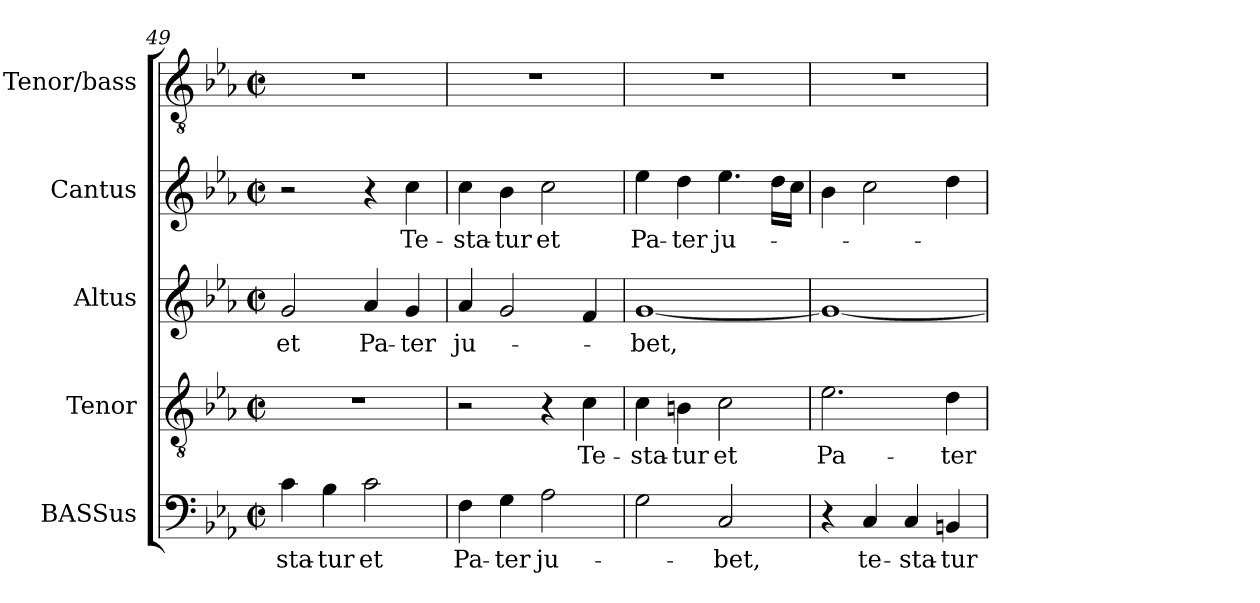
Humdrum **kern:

**kern	**text	**kern	**text	**kern	**text	**kern	**text	**kern
*part5	*part5	*part4	*part4	*part3	*part3	*part2	*part2	*part1
*staff5	*staff5	*staff4	*staff4	*staff3	*staff3	*staff2	*staff2	*staff1
*I"BASSus	*	*I"Tenor	*	*I"Altus	*	*I"Cantus	*	*I"Tenor/bass
*I'B.	*	*I'T.	*	*I'A.	*	*I'C.	*	*I't./b.
*clefF4	*	*clefGv2	*	*clefG2	*	*clefG2	*	*clefGv2
*	*	*ITrd7c12	*	*	*	*	*	*ITrd7c12
*k[b-e-a-]	*	*k[b-e-a-]	*	*k[b-e-a-]	*	*k[b-e-a-]	*	*k[b-e-a-]
*E-:	*	*E-:	*	*E-:	*	*E-:	*	*E-:
*M2/2	*	*M2/2	*	*M2/2	*	*M2/2	*	*M2/2
*met(c|)	*	*met(c|)	*	*met(c|)	*	*met(c|)	*	*met(c|)
=49	=49	=49	=49	=49	=49	=49	=49	=49
!	!LO:LY:b:color=#000000	!	!	!	!	!	!	!
!	!	!	!	!	!LO:LY:b:color=#000000	!	!	!
4ci\	-sta-	1r	.	2gi/	et	2r	.	1r
!	!LO:LY:b:color=#000000	!	!	!	!	!	!	!
4B-i\	-tur	.	.	.	.	.	.	.
!	!LO:LY:b:color=#000000	!	!	!	!	!	!	!
!	!	!	!	!	!LO:LY:b:color=#000000	!	!	!
2ci\	et	.	.	4a-i/	Pa-	4r	.	.
!	!	!	!	!	!LO:LY:b:color=#000000	!	!	!
!	!	!	!	!	!	!	!LO:LY:b:color=#000000	!
.	.	.	.	4gi/	-ter	4cci\	Te-	.
=50	=50	=50	=50	=50	=50	=50	=50	=50
!	!LO:LY:b:color=#000000	!	!	!	!	!	!	!
!	!	!	!	!	!LO:LY:b:color=#000000	!	!	!
!	!	!	!	!	!	!	!LO:LY:b:color=#000000	!
4Fi\	Pa-	2r	.	4a-i/	ju-	4cci\	-sta-	1r
!	!LO:LY:b:color=#000000	!	!	!	!	!	!	!
!	!	!	!	!	!	!	!LO:LY:b:color=#000000	!
4Gi\	-ter	.	.	2gi/	.	4b-i\	-tur	.
!	!LO:LY:b:color=#000000	!	!	!	!	!	!	!
!	!	!	!	!	!	!	!LO:LY:b:color=#000000	!
2A-i\	ju-	4r	.	.	.	2cci\	et	.
!	!	!	!LO:LY:b:color=#000000	!	!	!	!	!
.	.	4Ci\	Te-	4fi/	.	.	.	.
=51	=51	=51	=51	=51	=51	=51	=51	=51
!	!	!	!LO:LY:b:color=#000000	!	!	!	!	!
!	!	!	!	!	!LO:LY:b:color=#000000	!	!	!
!	!	!	!	!	!	!	!LO:LY:b:color=#000000	!
2Gi\	.	4Ci\	-sta-	[<1gi	-bet,	4ee-i\	Pa-	1r
!	!	!	!LO:LY:b:color=#000000	!	!	!	!	!
!	!	!	!	!	!	!	!LO:LY:b:color=#000000	!
.	.	4BBni\	-tur	.	.	4ddi\	-ter	.
!	!LO:LY:b:color=#000000	!	!	!	!	!	!	!
!	!	!	!LO:LY:b:color=#000000	!	!	!	!	!
!	!	!	!	!	!	!	!LO:LY:b:color=#000000	!
2Ci/	-bet,	2Ci\	et	.	.	4.ee-i\	ju-	.
.	.	.	.	.	.	16ddi\LL	.	.
.	.	.	.	.	.	16cci\JJ	.	.
=52	=52	=52	=52	=52	=52	=52	=52	=52
!	!	!	!LO:LY:b:color=#000000	!	!	!	!	!
4r	.	2.E-i\	Pa-	1gi_<	.	4b-i\	.	1r
!	!LO:LY:b:color=#000000	!	!	!	!	!	!	!
4Ci/	te-	.	.	.	.	2cci\	.	.
!	!LO:LY:b:color=#000000	!	!	!	!	!	!	!
4Ci/	-sta-	.	.	.	.	.	.	.
!	!LO:LY:b:color=#000000	!	!	!	!	!	!	!
!	!	!	!LO:LY:b:color=#000000	!	!	!	!	!
4BBni/	-tur	4Di\	-ter	.	.	4ddi\	.	.
=	=	=	=	=	=	=	=	=
*-	*-	*-	*-	*-	*-	*-	*-	*-
